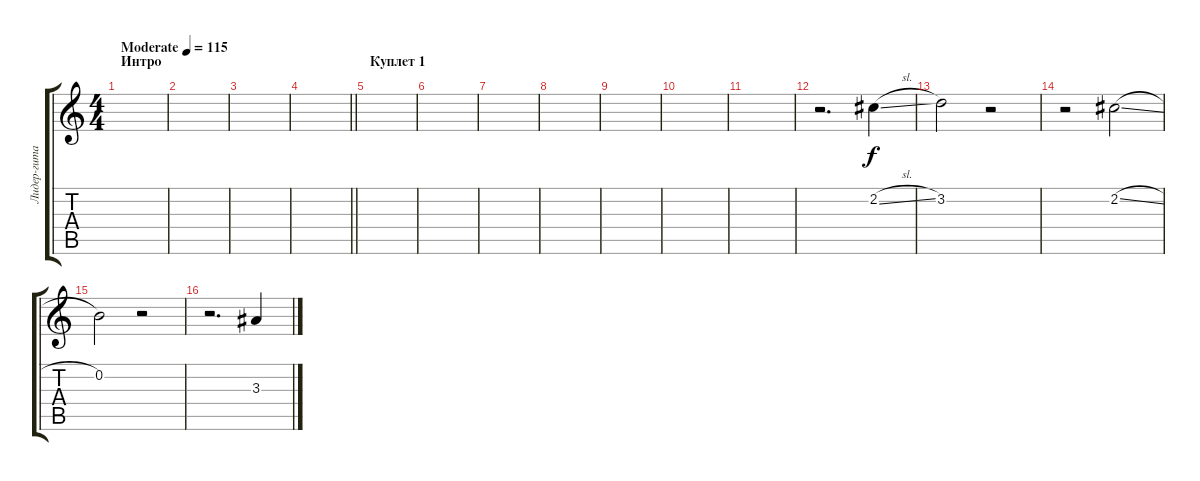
\track ("Лидер-гитара" "Лидер-гита") {instrument electricguitarjazz}
\staff {score tabs}
\tuning (E4 B3 G3 D3 A2 E2) {hide}
\ts (4 4)
\section ("" "Интро")
\tempo (115 "Moderate")
\clef g2
\ks c
|
|
|
\barLineRight lightlight
|
\section ("" "Куплет 1")
|
|
|
|
|
|
|
r.2{d} 2.2{sl}.4 |
3.2.2 r.2 |
r.2 2.2{sl}.2 |
0.2.2 r.2 |
r.2{d} 3.3{sl}.4
